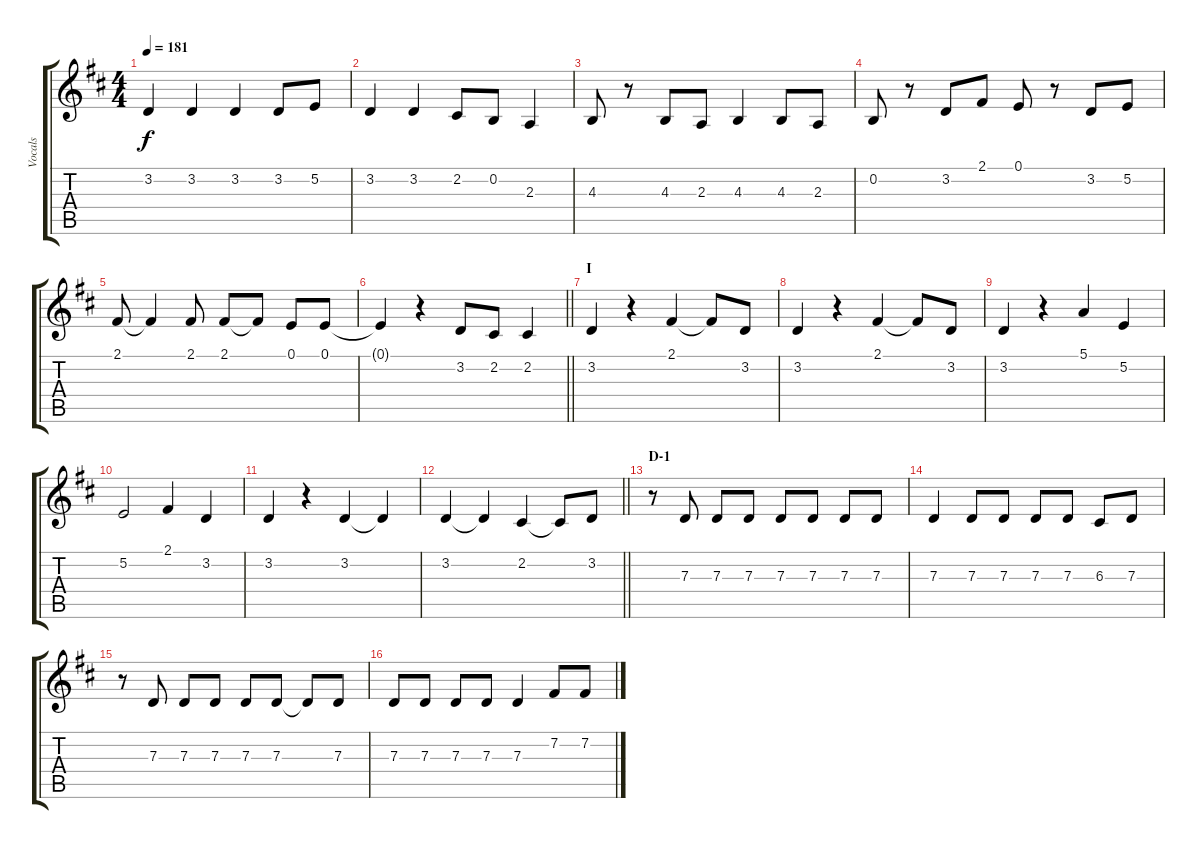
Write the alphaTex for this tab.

\track ("Vocals" "Vocals") {instrument altosax}
\staff {score tabs}
\tuning (E4 B3 G3 D3 A2 E2) {hide}
\ts (4 4)
\tempo 181
\clef g2
\ks d
3.2.4{dy f} 3.2.4 3.2.4 3.2.8 5.2.8 |
3.2.4 3.2.4 2.2.8 0.2.8 2.3.4 |
4.3.8 r.8 4.3.8 2.3.8 4.3.4 4.3.8 2.3.8 |
0.2.8 r.8 3.2.8 2.1.8 0.1.8 r.8 3.2.8 5.2.8 |
2.1.8 2.1{t}.4 2.1.8 2.1.8 2.1{t}.8 0.1.8 0.1.8 |
\barLineRight lightlight
0.1{t}.4 r.4 3.2.8 2.2.8 2.2.4 |
\section ("" "I")
3.2.4 r.4 2.1.4 2.1{t}.8 3.2.8 |
3.2.4 r.4 2.1.4 2.1{t}.8 3.2.8 |
3.2.4 r.4 5.1.4 5.2.4 |
5.2.2 2.1.4 3.2.4 |
3.2.4 r.4 3.2.4 3.2{t}.4 |
\barLineRight lightlight
3.2.4 3.2{t}.4 2.2.4 2.2{t}.8 3.2.8 |
\section ("" "D-1")
r.8 7.3.8 7.3.8 7.3.8 7.3.8 7.3.8 7.3.8 7.3.8 |
7.3.4 7.3.8 7.3.8 7.3.8 7.3.8 6.3.8 7.3.8 |
r.8 7.3.8 7.3.8 7.3.8 7.3.8 7.3.8 7.3{t}.8 7.3.8 |
7.3.8 7.3.8 7.3.8 7.3.8 7.3.4 7.2.8 7.2.8
